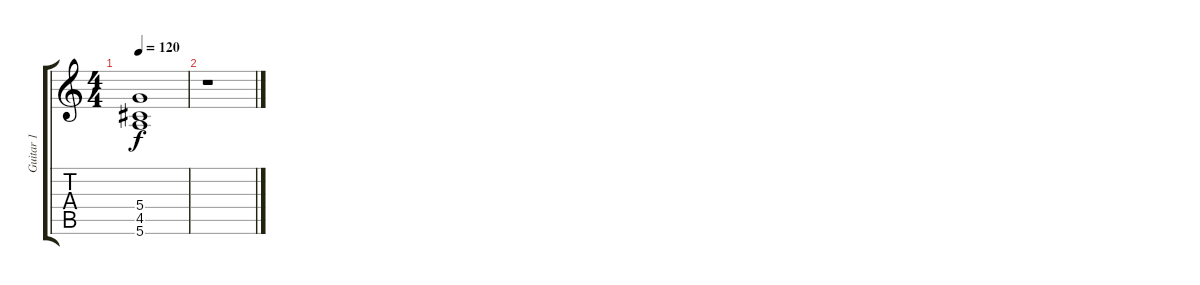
\track ("Guitar 1" "Guitar 1") {instrument overdrivenguitar}
\staff {score tabs}
\tuning (E4 B3 G3 D3 A2 E2) {hide}
\ts (4 4)
\tempo 120
\clef g2
\ks c
(5.4{t} 4.5{t} 5.6{t}).1{dy f} |
r.1
